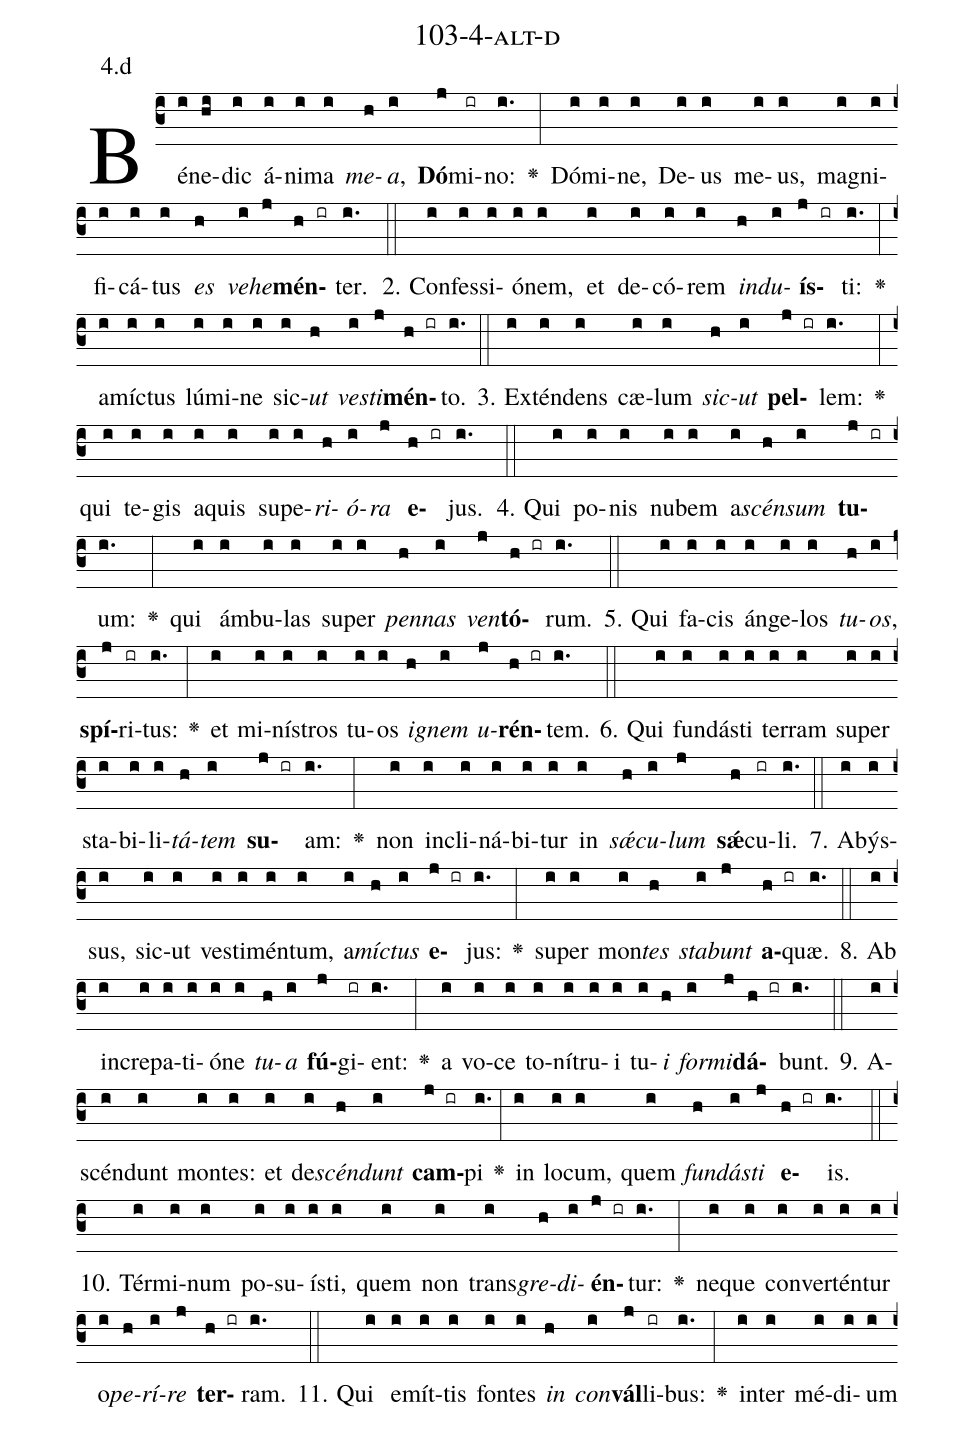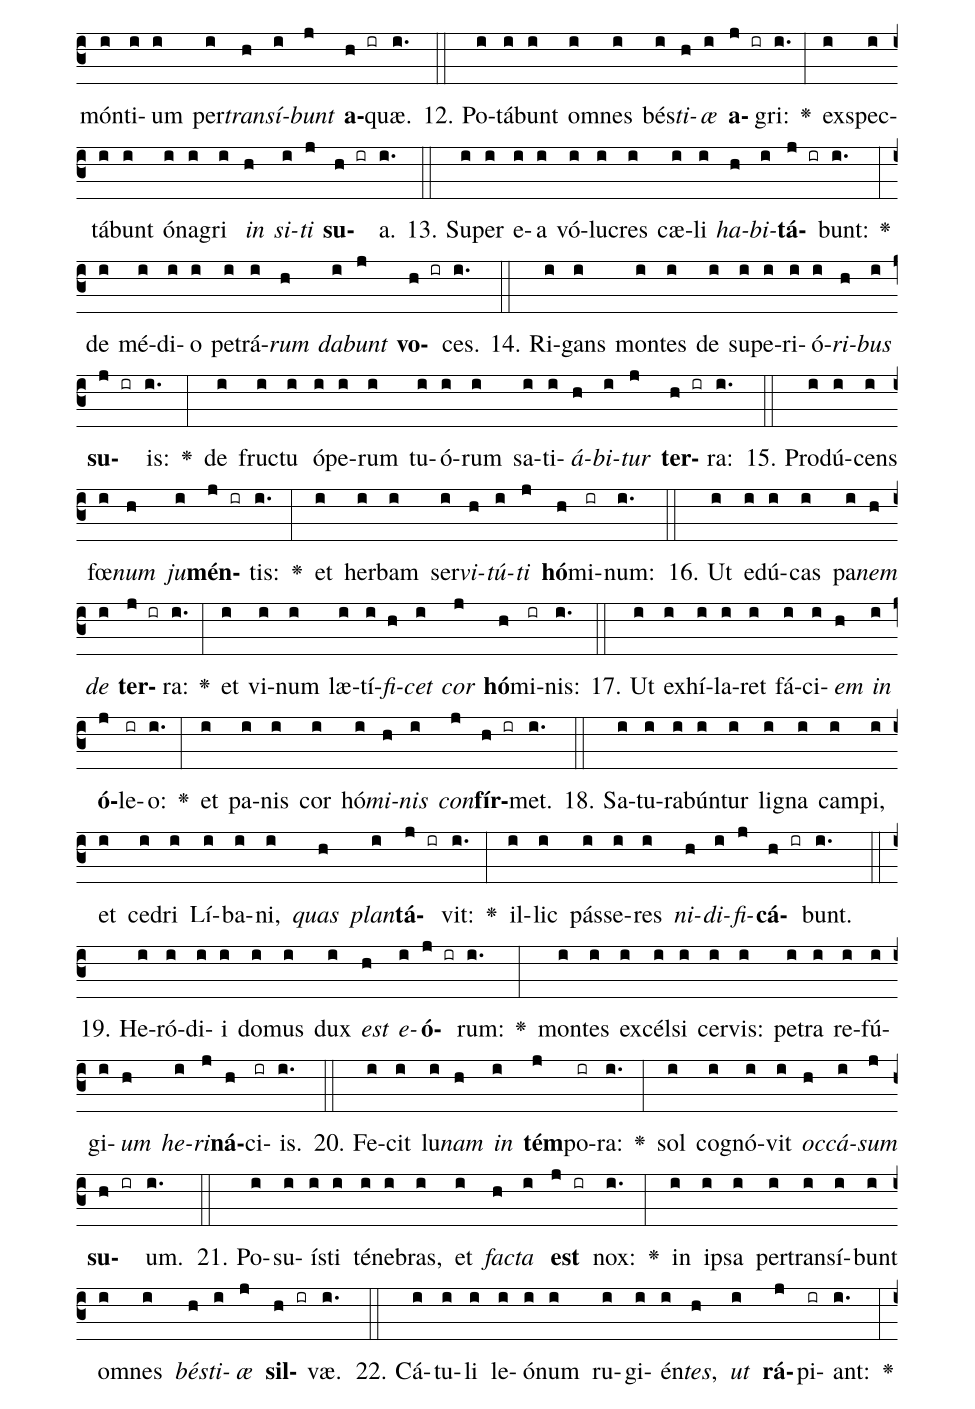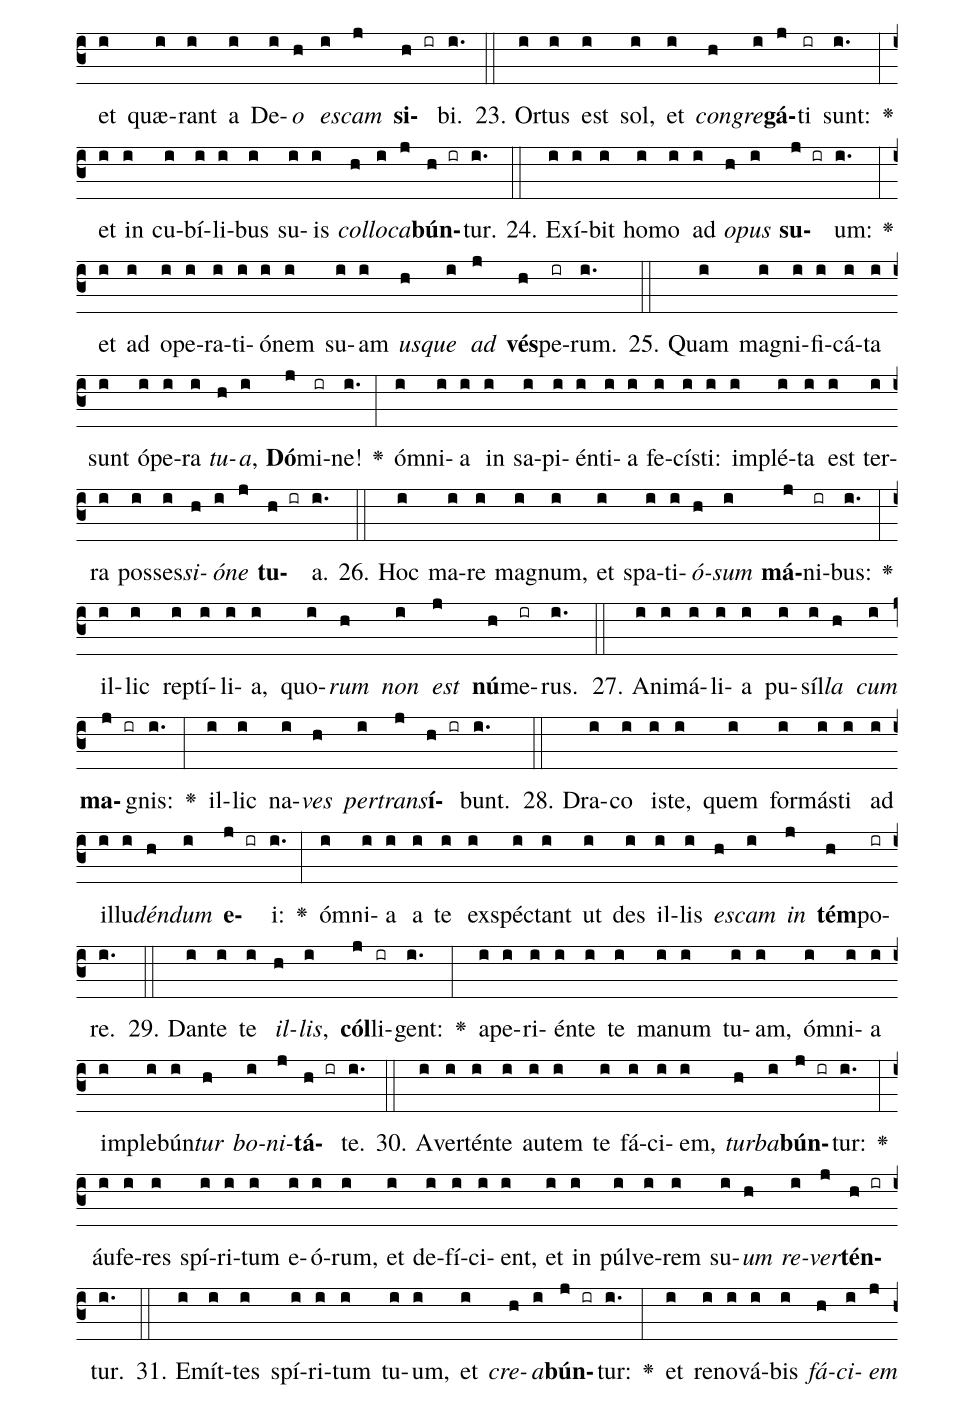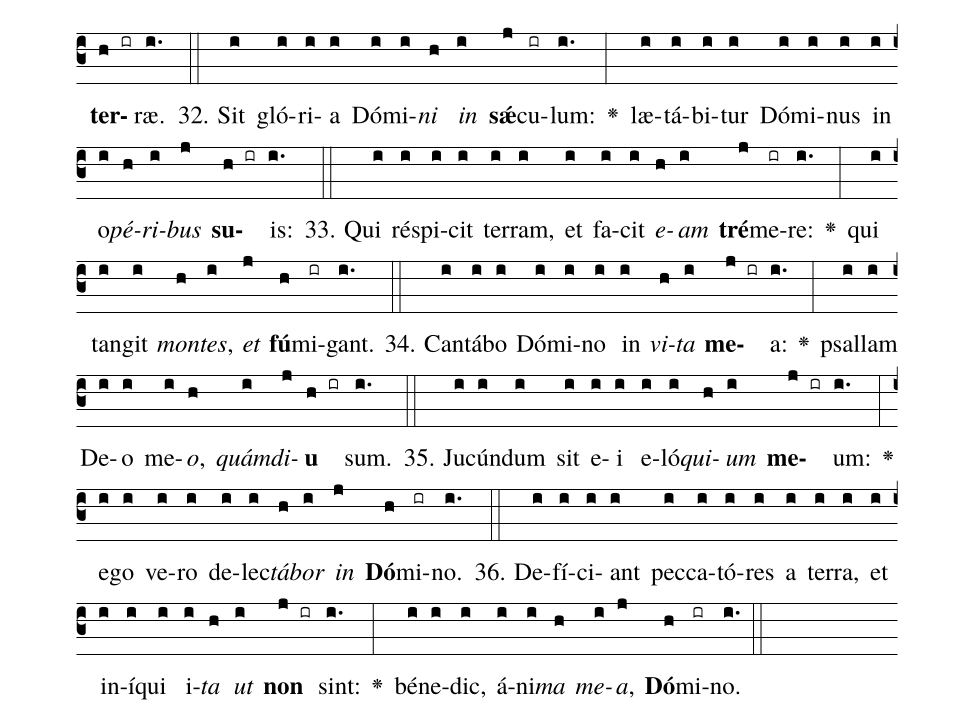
name: 103-4-alt-d;
annotation: 4.d;
%%
(c3)Bé(i)ne(hi)dic(i) á(i)ni(i)ma(i) <i>me</i>(h)<i>a</i>,(i) <b>Dó</b>(j)mi(ir)no:(i.) <v>\greheightstar</v>(:) Dó(i)mi(i)ne,(i) De(i)us(i) me(i)us,(i) ma(i)gni(i)fi(i)cá(i)tus(i) <i>es</i>(h) <i>ve</i>(i)<i>he</i>(j)<b>mén</b>(h ir)ter.(i.) (::)
2. Con(i)fes(i)si(i)ó(i)nem,(i) et(i) de(i)có(i)rem(i) <i>ind</i>(h)<i>u</i>(i)<b>ís</b>(j ir)ti:(i.) <v>\greheightstar</v>(:) a(i)míc(i)tus(i) lú(i)mi(i)ne(i) sic(i)<i>ut</i>(h) <i>ves</i>(i)<i>ti</i>(j)<b>mén</b>(h ir)to.(i.) (::)
3. Ex(i)tén(i)dens(i) cæ(i)lum(i) <i>sic</i>(h)<i>ut</i>(i) <b>pel</b>(j ir)lem:(i.) <v>\greheightstar</v>(:) qui(i) te(i)gis(i) a(i)quis(i) su(i)pe(i)<i>ri</i>(h)<i>ó</i>(i)<i>ra</i>(j) <b>e</b>(h ir)jus.(i.) (::)
4. Qui(i) po(i)nis(i) nu(i)bem(i) a(i)<i>scén</i>(h)<i>sum</i>(i) <b>tu</b>(j ir)um:(i.) <v>\greheightstar</v>(:) qui(i) ám(i)bu(i)las(i) su(i)per(i) <i>pen</i>(h)<i>nas</i>(i) <i>ven</i>(j)<b>tó</b>(h ir)rum.(i.) (::)
5. Qui(i) fa(i)cis(i) án(i)ge(i)los(i) <i>tu</i>(h)<i>os</i>,(i) <b>spí</b>(j)ri(ir)tus:(i.) <v>\greheightstar</v>(:) et(i) mi(i)nís(i)tros(i) tu(i)os(i) <i>i</i>(h)<i>gnem</i>(i) <i>u</i>(j)<b>rén</b>(h ir)tem.(i.) (::)
6. Qui(i) fun(i)dás(i)ti(i) ter(i)ram(i) su(i)per(i) sta(i)bi(i)li(i)<i>tá</i>(h)<i>tem</i>(i) <b>su</b>(j ir)am:(i.) <v>\greheightstar</v>(:) non(i) in(i)cli(i)ná(i)bi(i)tur(i) in(i) <i>sǽ</i>(h)<i>cu</i>(i)<i>lum</i>(j) <b>sǽ</b>(h)cu(ir)li.(i.) (::)
7. A(i)býs(i)sus,(i) sic(i)ut(i) ves(i)ti(i)mén(i)tum,(i) a(i)<i>míc</i>(h)<i>tus</i>(i) <b>e</b>(j ir)jus:(i.) <v>\greheightstar</v>(:) su(i)per(i) mon(i)<i>tes</i>(h) <i>sta</i>(i)<i>bunt</i>(j) <b>a</b>(h ir)quæ.(i.) (::)
8. Ab(i) in(i)cre(i)pa(i)ti(i)ó(i)ne(i) <i>tu</i>(h)<i>a</i>(i) <b>fú</b>(j)gi(ir)ent:(i.) <v>\greheightstar</v>(:) a(i) vo(i)ce(i) to(i)ní(i)tru(i)i(i) tu(i)<i>i</i>(h) <i>for</i>(i)<i>mi</i>(j)<b>dá</b>(h ir)bunt.(i.) (::)
9. A(i)scén(i)dunt(i) mon(i)tes:(i) et(i) de(i)<i>scén</i>(h)<i>dunt</i>(i) <b>cam</b>(j ir)pi(i.) <v>\greheightstar</v>(:) in(i) lo(i)cum,(i) quem(i) <i>fun</i>(h)<i>dás</i>(i)<i>ti</i>(j) <b>e</b>(h ir)is.(i.) (::)
10. Tér(i)mi(i)num(i) po(i)su(i)ís(i)ti,(i) quem(i) non(i) trans(i)<i>gre</i>(h)<i>di</i>(i)<b>én</b>(j ir)tur:(i.) <v>\greheightstar</v>(:) ne(i)que(i) con(i)ver(i)tén(i)tur(i) o(i)<i>pe</i>(h)<i>rí</i>(i)<i>re</i>(j) <b>ter</b>(h ir)ram.(i.) (::)
11. Qui(i) e(i)mít(i)tis(i) fon(i)tes(i) <i>in</i>(h) <i>con</i>(i)<b>vál</b>(j)li(ir)bus:(i.) <v>\greheightstar</v>(:) in(i)ter(i) mé(i)di(i)um(i) món(i)ti(i)um(i) per(i)<i>trans</i>(h)<i>í</i>(i)<i>bunt</i>(j) <b>a</b>(h ir)quæ.(i.) (::)
12. Po(i)tá(i)bunt(i) om(i)nes(i) bés(i)<i>ti</i>(h)<i>æ</i>(i) <b>a</b>(j ir)gri:(i.) <v>\greheightstar</v>(:) ex(i)spec(i)tá(i)bunt(i) ó(i)na(i)gri(i) <i>in</i>(h) <i>si</i>(i)<i>ti</i>(j) <b>su</b>(h ir)a.(i.) (::)
13. Su(i)per(i) e(i)a(i) vó(i)lu(i)cres(i) cæ(i)li(i) <i>ha</i>(h)<i>bi</i>(i)<b>tá</b>(j ir)bunt:(i.) <v>\greheightstar</v>(:) de(i) mé(i)di(i)o(i) pe(i)trá(i)<i>rum</i>(h) <i>da</i>(i)<i>bunt</i>(j) <b>vo</b>(h ir)ces.(i.) (::)
14. Ri(i)gans(i) mon(i)tes(i) de(i) su(i)pe(i)ri(i)ó(i)<i>ri</i>(h)<i>bus</i>(i) <b>su</b>(j ir)is:(i.) <v>\greheightstar</v>(:) de(i) fruc(i)tu(i) ó(i)pe(i)rum(i) tu(i)ó(i)rum(i) sa(i)ti(i)<i>á</i>(h)<i>bi</i>(i)<i>tur</i>(j) <b>ter</b>(h ir)ra:(i.) (::)
15. Pro(i)dú(i)cens(i) fœ(i)<i>num</i>(h) <i>ju</i>(i)<b>mén</b>(j ir)tis:(i.) <v>\greheightstar</v>(:) et(i) her(i)bam(i) ser(i)<i>vi</i>(h)<i>tú</i>(i)<i>ti</i>(j) <b>hó</b>(h)mi(ir)num:(i.) (::)
16. Ut(i) e(i)dú(i)cas(i) pa(i)<i>nem</i>(h) <i>de</i>(i) <b>ter</b>(j ir)ra:(i.) <v>\greheightstar</v>(:) et(i) vi(i)num(i) læ(i)tí(i)<i>fi</i>(h)<i>cet</i>(i) <i>cor</i>(j) <b>hó</b>(h)mi(ir)nis:(i.) (::)
17. Ut(i) ex(i)hí(i)la(i)ret(i) fá(i)ci(i)<i>em</i>(h) <i>in</i>(i) <b>ó</b>(j)le(ir)o:(i.) <v>\greheightstar</v>(:) et(i) pa(i)nis(i) cor(i) hó(i)<i>mi</i>(h)<i>nis</i>(i) <i>con</i>(j)<b>fír</b>(h ir)met.(i.) (::)
18. Sa(i)tu(i)ra(i)bún(i)tur(i) li(i)gna(i) cam(i)pi,(i) et(i) ce(i)dri(i) Lí(i)ba(i)ni,(i) <i>quas</i>(h) <i>plan</i>(i)<b>tá</b>(j ir)vit:(i.) <v>\greheightstar</v>(:) il(i)lic(i) pás(i)se(i)res(i) <i>ni</i>(h)<i>di</i>(i)<i>fi</i>(j)<b>cá</b>(h ir)bunt.(i.) (::)
19. He(i)ró(i)di(i)i(i) do(i)mus(i) dux(i) <i>est</i>(h) <i>e</i>(i)<b>ó</b>(j ir)rum:(i.) <v>\greheightstar</v>(:) mon(i)tes(i) ex(i)cél(i)si(i) cer(i)vis:(i) pe(i)tra(i) re(i)fú(i)gi(i)<i>um</i>(h) <i>he</i>(i)<i>ri</i>(j)<b>ná</b>(h)ci(ir)is.(i.) (::)
20. Fe(i)cit(i) lu(i)<i>nam</i>(h) <i>in</i>(i) <b>tém</b>(j)po(ir)ra:(i.) <v>\greheightstar</v>(:) sol(i) co(i)gnó(i)vit(i) <i>oc</i>(h)<i>cá</i>(i)<i>sum</i>(j) <b>su</b>(h ir)um.(i.) (::)
21. Po(i)su(i)ís(i)ti(i) té(i)ne(i)bras,(i) et(i) <i>fac</i>(h)<i>ta</i>(i) <b>est</b>(j ir) nox:(i.) <v>\greheightstar</v>(:) in(i) ip(i)sa(i) per(i)trans(i)í(i)bunt(i) om(i)nes(i) <i>bés</i>(h)<i>ti</i>(i)<i>æ</i>(j) <b>sil</b>(h ir)væ.(i.) (::)
22. Cá(i)tu(i)li(i) le(i)ó(i)num(i) ru(i)gi(i)én(i)<i>tes</i>,(h) <i>ut</i>(i) <b>rá</b>(j)pi(ir)ant:(i.) <v>\greheightstar</v>(:) et(i) quæ(i)rant(i) a(i) De(i)<i>o</i>(h) <i>es</i>(i)<i>cam</i>(j) <b>si</b>(h ir)bi.(i.) (::)
23. Or(i)tus(i) est(i) sol,(i) et(i) <i>con</i>(h)<i>gre</i>(i)<b>gá</b>(j)ti(ir) sunt:(i.) <v>\greheightstar</v>(:) et(i) in(i) cu(i)bí(i)li(i)bus(i) su(i)is(i) <i>col</i>(h)<i>lo</i>(i)<i>ca</i>(j)<b>bún</b>(h ir)tur.(i.) (::)
24. Ex(i)í(i)bit(i) ho(i)mo(i) ad(i) <i>o</i>(h)<i>pus</i>(i) <b>su</b>(j ir)um:(i.) <v>\greheightstar</v>(:) et(i) ad(i) o(i)pe(i)ra(i)ti(i)ó(i)nem(i) su(i)am(i) <i>us</i>(h)<i>que</i>(i) <i>ad</i>(j) <b>vés</b>(h)pe(ir)rum.(i.) (::)
25. Quam(i) ma(i)gni(i)fi(i)cá(i)ta(i) sunt(i) ó(i)pe(i)ra(i) <i>tu</i>(h)<i>a</i>,(i) <b>Dó</b>(j)mi(ir)ne!(i.) <v>\greheightstar</v>(:) óm(i)ni(i)a(i) in(i) sa(i)pi(i)én(i)ti(i)a(i) fe(i)cís(i)ti:(i) im(i)plé(i)ta(i) est(i) ter(i)ra(i) pos(i)ses(i)<i>si</i>(h)<i>ó</i>(i)<i>ne</i>(j) <b>tu</b>(h ir)a.(i.) (::)
26. Hoc(i) ma(i)re(i) ma(i)gnum,(i) et(i) spa(i)ti(i)<i>ó</i>(h)<i>sum</i>(i) <b>má</b>(j)ni(ir)bus:(i.) <v>\greheightstar</v>(:) il(i)lic(i) rep(i)tí(i)li(i)a,(i) quo(i)<i>rum</i>(h) <i>non</i>(i) <i>est</i>(j) <b>nú</b>(h)me(ir)rus.(i.) (::)
27. A(i)ni(i)má(i)li(i)a(i) pu(i)síl(i)<i>la</i>(h) <i>cum</i>(i) <b>ma</b>(j ir)gnis:(i.) <v>\greheightstar</v>(:) il(i)lic(i) na(i)<i>ves</i>(h) <i>per</i>(i)<i>trans</i>(j)<b>í</b>(h ir)bunt.(i.) (::)
28. Dra(i)co(i) is(i)te,(i) quem(i) for(i)más(i)ti(i) ad(i) il(i)lu(i)<i>dén</i>(h)<i>dum</i>(i) <b>e</b>(j ir)i:(i.) <v>\greheightstar</v>(:) óm(i)ni(i)a(i) a(i) te(i) ex(i)spéc(i)tant(i) ut(i) des(i) il(i)lis(i) <i>es</i>(h)<i>cam</i>(i) <i>in</i>(j) <b>tém</b>(h)po(ir)re.(i.) (::)
29. Dan(i)te(i) te(i) <i>il</i>(h)<i>lis</i>,(i) <b>cól</b>(j)li(ir)gent:(i.) <v>\greheightstar</v>(:) a(i)pe(i)ri(i)én(i)te(i) te(i) ma(i)num(i) tu(i)am,(i) óm(i)ni(i)a(i) im(i)ple(i)bún(i)<i>tur</i>(h) <i>bo</i>(i)<i>ni</i>(j)<b>tá</b>(h ir)te.(i.) (::)
30. A(i)ver(i)tén(i)te(i) au(i)tem(i) te(i) fá(i)ci(i)em,(i) <i>tur</i>(h)<i>ba</i>(i)<b>bún</b>(j ir)tur:(i.) <v>\greheightstar</v>(:) áu(i)fe(i)res(i) spí(i)ri(i)tum(i) e(i)ó(i)rum,(i) et(i) de(i)fí(i)ci(i)ent,(i) et(i) in(i) púl(i)ve(i)rem(i) su(i)<i>um</i>(h) <i>re</i>(i)<i>ver</i>(j)<b>tén</b>(h ir)tur.(i.) (::)
31. E(i)mít(i)tes(i) spí(i)ri(i)tum(i) tu(i)um,(i) et(i) <i>cre</i>(h)<i>a</i>(i)<b>bún</b>(j ir)tur:(i.) <v>\greheightstar</v>(:) et(i) re(i)no(i)vá(i)bis(i) <i>fá</i>(h)<i>ci</i>(i)<i>em</i>(j) <b>ter</b>(h ir)ræ.(i.) (::)
32. Sit(i) gló(i)ri(i)a(i) Dó(i)mi(i)<i>ni</i>(h) <i>in</i>(i) <b>sǽ</b>(j)cu(ir)lum:(i.) <v>\greheightstar</v>(:) læ(i)tá(i)bi(i)tur(i) Dó(i)mi(i)nus(i) in(i) o(i)<i>pé</i>(h)<i>ri</i>(i)<i>bus</i>(j) <b>su</b>(h ir)is:(i.) (::)
33. Qui(i) ré(i)spi(i)cit(i) ter(i)ram,(i) et(i) fa(i)cit(i) <i>e</i>(h)<i>am</i>(i) <b>tré</b>(j)me(ir)re:(i.) <v>\greheightstar</v>(:) qui(i) tan(i)git(i) <i>mon</i>(h)<i>tes</i>,(i) <i>et</i>(j) <b>fú</b>(h)mi(ir)gant.(i.) (::)
34. Can(i)tá(i)bo(i) Dó(i)mi(i)no(i) in(i) <i>vi</i>(h)<i>ta</i>(i) <b>me</b>(j ir)a:(i.) <v>\greheightstar</v>(:) psal(i)lam(i) De(i)o(i) me(i)<i>o</i>,(h) <i>quám</i>(i)<i>di</i>(j)<b>u</b>(h ir) sum.(i.) (::)
35. Ju(i)cún(i)dum(i) sit(i) e(i)i(i) e(i)ló(i)<i>qui</i>(h)<i>um</i>(i) <b>me</b>(j ir)um:(i.) <v>\greheightstar</v>(:) e(i)go(i) ve(i)ro(i) de(i)lec(i)<i>tá</i>(h)<i>bor</i>(i) <i>in</i>(j) <b>Dó</b>(h)mi(ir)no.(i.) (::)
36. De(i)fí(i)ci(i)ant(i) pec(i)ca(i)tó(i)res(i) a(i) ter(i)ra,(i) et(i) in(i)í(i)qui(i) i(i)<i>ta</i>(h) <i>ut</i>(i) <b>non</b>(j ir) sint:(i.) <v>\greheightstar</v>(:) bé(i)ne(i)dic,(i) á(i)ni(i)<i>ma</i>(h) <i>me</i>(i)<i>a</i>,(j) <b>Dó</b>(h)mi(ir)no.(i.) (::)
